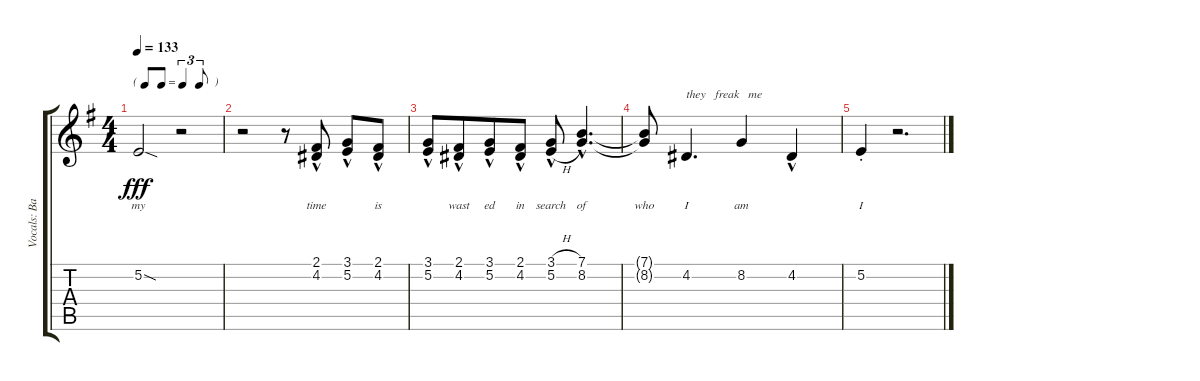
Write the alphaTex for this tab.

\track ("Vocals: Back" "Vocals: Ba") {instrument choiraahs}
\staff {score tabs}
\tuning (E4 B3 G3 D3 A2 E2) {hide}
\ts (4 4)
\tf triplet8th
\tempo 133
\clef g2
\ks g
5.2{sod}.2{lyrics (0 "my") lyrics (1 "") lyrics (2 "") lyrics (3 "") lyrics (4 "") dy fff} r.2 |
r.2 r.8 (2.1{hac} 4.2{hac}).8{lyrics (0 "time") lyrics (1 "") lyrics (2 "") lyrics (3 "") lyrics (4 "")} (3.1{hac} 5.2{hac}).8{lyrics (0 "") lyrics (1 "") lyrics (2 "") lyrics (3 "") lyrics (4 "")} (2.1{hac} 4.2{hac}).8{lyrics (0 "is") lyrics (1 "") lyrics (2 "") lyrics (3 "") lyrics (4 "")} |
(3.1{hac} 5.2{hac}).8{lyrics (0 "") lyrics (1 "") lyrics (2 "") lyrics (3 "") lyrics (4 "")} (2.1{hac} 4.2{hac}).8{lyrics (0 "wast") lyrics (1 "") lyrics (2 "") lyrics (3 "") lyrics (4 "") beam merge} (3.1{hac} 5.2{hac}).8{lyrics (0 "ed") lyrics (1 "") lyrics (2 "") lyrics (3 "") lyrics (4 "")} (2.1{hac} 4.2{hac}).8{lyrics (0 "in") lyrics (1 "") lyrics (2 "") lyrics (3 "") lyrics (4 "")} (3.1{h hac} 5.2{h hac}).8{lyrics (0 "search") lyrics (1 "") lyrics (2 "") lyrics (3 "") lyrics (4 "")} (7.1{hac} 8.2{hac}).4{d lyrics (0 "of") lyrics (1 "") lyrics (2 "") lyrics (3 "") lyrics (4 "")} |
(7.1{t} 8.2{t}).8{lyrics (0 "who") lyrics (1 "") lyrics (2 "") lyrics (3 "") lyrics (4 "")} 4.2.4{d txt "they   freak   me" lyrics (0 "I") lyrics (1 "") lyrics (2 "") lyrics (3 "") lyrics (4 "")} 8.2.4{lyrics (0 "am") lyrics (1 "") lyrics (2 "") lyrics (3 "") lyrics (4 "")} 4.2{hac}.4{lyrics (0 "") lyrics (1 "") lyrics (2 "") lyrics (3 "") lyrics (4 "")} |
5.2{st}.4{lyrics (0 "I") lyrics (1 "") lyrics (2 "") lyrics (3 "") lyrics (4 "")} r.2{d}
